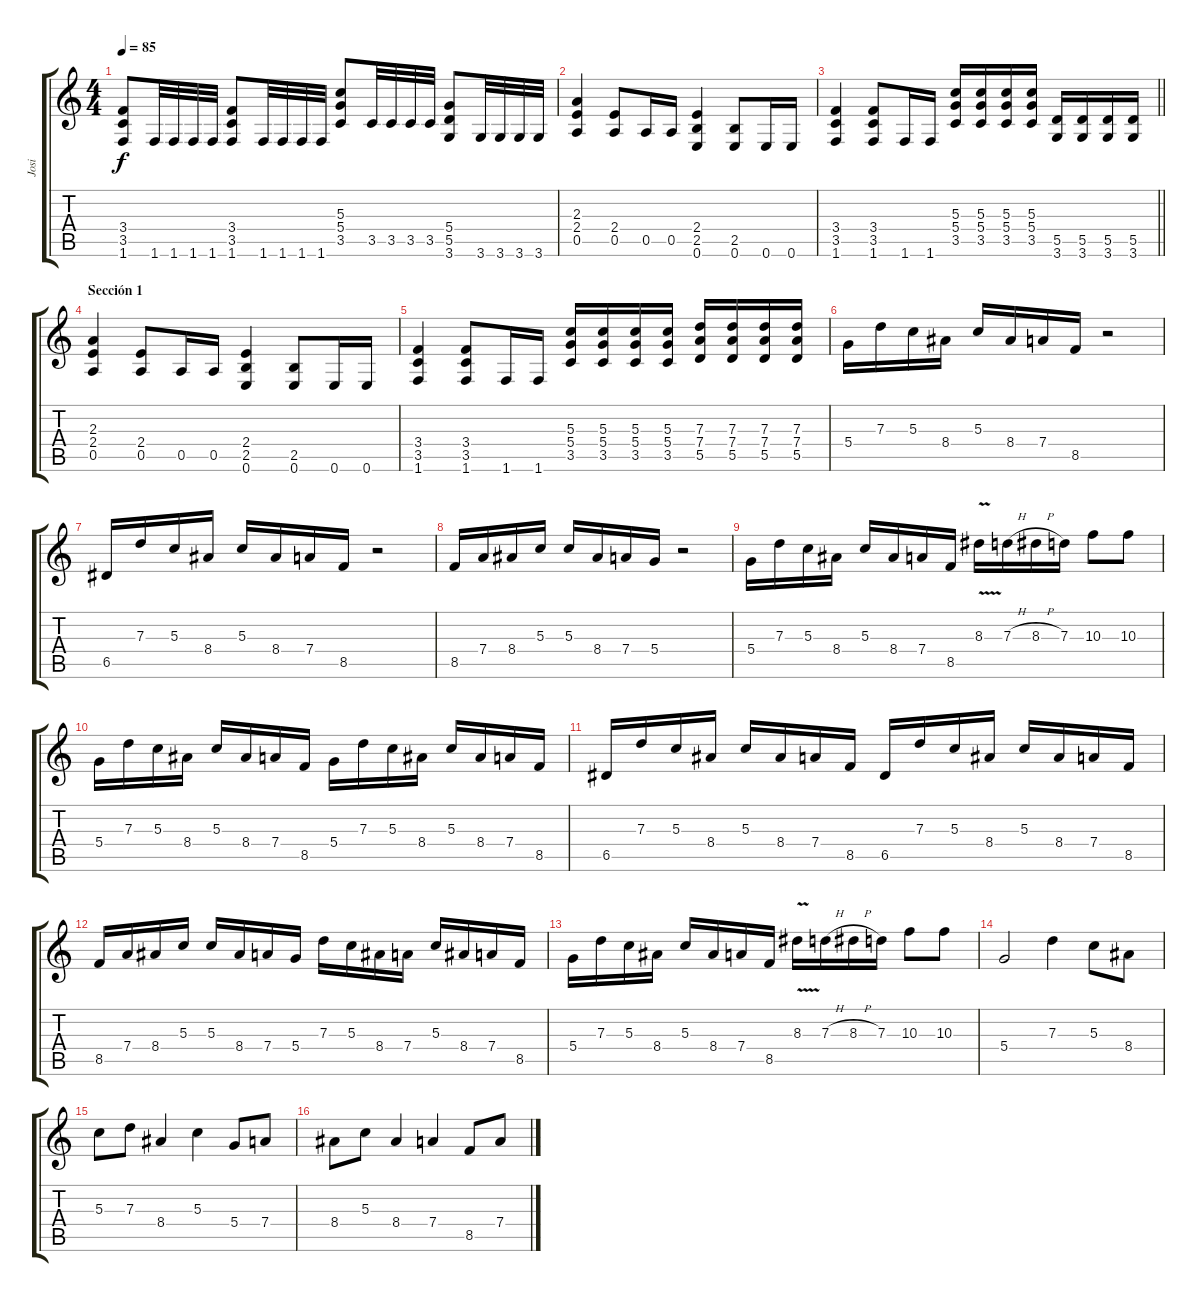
\track ("Josi" "Josi") {instrument distortionguitar}
\staff {score tabs}
\tuning (E4 B3 G3 D3 A2 E2) {hide}
\ts (4 4)
\tempo 85
\clef g2
\ks c
(3.4 3.5 1.6).8{dy f} 1.6.32 1.6.32 1.6.32 1.6.32 (3.4 3.5 1.6).8 1.6.32 1.6.32 1.6.32 1.6.32 (5.3 5.4 3.5).8 3.5.32 3.5.32 3.5.32 3.5.32 (5.4 5.5 3.6).8 3.6.32 3.6.32 3.6.32 3.6.32 |
(2.3 2.4 0.5).4 (2.4 0.5).8 0.5.16 0.5.16 (2.4 2.5 0.6).4 (2.5 0.6).8 0.6.16 0.6.16 |
\barLineRight lightlight
(3.4 3.5 1.6).4 (3.4 3.5 1.6).8 1.6.16 1.6.16 (5.3 5.4 3.5).16 (5.3 5.4 3.5).16 (5.3 5.4 3.5).16 (5.3 5.4 3.5).16 (5.5 3.6).16 (5.5 3.6).16 (5.5 3.6).16 (5.5 3.6).16 |
\section ("" "Sección 1")
(2.3 2.4 0.5).4 (2.4 0.5).8 0.5.16 0.5.16 (2.4 2.5 0.6).4 (2.5 0.6).8 0.6.16 0.6.16 |
(3.4 3.5 1.6).4 (3.4 3.5 1.6).8 1.6.16 1.6.16 (5.3 5.4 3.5).16 (5.3 5.4 3.5).16 (5.3 5.4 3.5).16 (5.3 5.4 3.5).16 (7.3 7.4 5.5).16 (7.3 7.4 5.5).16 (7.3 7.4 5.5).16 (7.3 7.4 5.5).16 |
5.4.16 7.3.16 5.3.16 8.4.16 5.3.16 8.4.16 7.4.16 8.5.16 r.2 |
6.5.16 7.3.16 5.3.16 8.4.16 5.3.16 8.4.16 7.4.16 8.5.16 r.2 |
8.5.16 7.4.16 8.4.16 5.3.16 5.3.16 8.4.16 7.4.16 5.4.16 r.2 |
5.4.16 7.3.16 5.3.16 8.4.16 5.3.16 8.4.16 7.4.16 8.5.16 8.3{v}.16 7.3{h}.16 8.3{h}.16 7.3.16 10.3.8 10.3.8 |
5.4.16 7.3.16 5.3.16 8.4.16 5.3.16 8.4.16 7.4.16 8.5.16 5.4.16 7.3.16 5.3.16 8.4.16 5.3.16 8.4.16 7.4.16 8.5.16 |
6.5.16 7.3.16 5.3.16 8.4.16 5.3.16 8.4.16 7.4.16 8.5.16 6.5.16 7.3.16 5.3.16 8.4.16 5.3.16 8.4.16 7.4.16 8.5.16 |
8.5.16 7.4.16 8.4.16 5.3.16 5.3.16 8.4.16 7.4.16 5.4.16 7.3.16 5.3.16 8.4.16 7.4.16 5.3.16 8.4.16 7.4.16 8.5.16 |
5.4.16 7.3.16 5.3.16 8.4.16 5.3.16 8.4.16 7.4.16 8.5.16 8.3{v}.16 7.3{h}.16 8.3{h}.16 7.3.16 10.3.8 10.3.8 |
5.4.2 7.3.4 5.3.8 8.4.8 |
5.3.8 7.3.8 8.4.4 5.3.4 5.4.8 7.4.8 |
8.4.8 5.3.8 8.4.4 7.4.4 8.5.8 7.4.8
